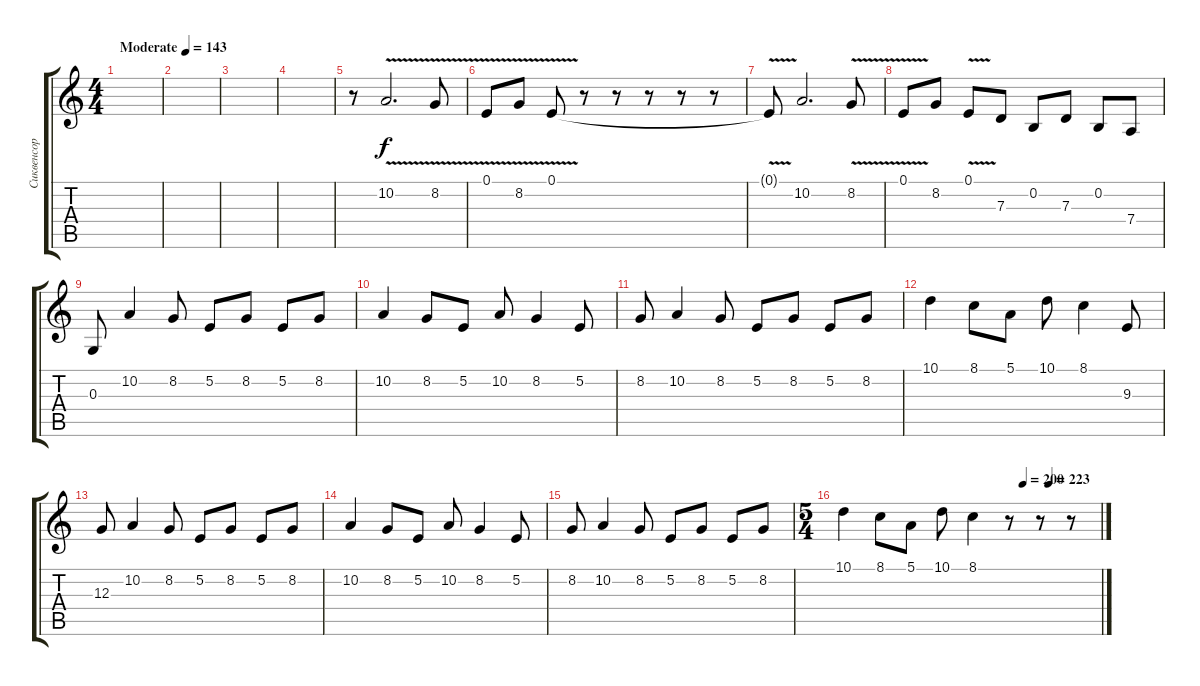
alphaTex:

\track ("Сиквенсор (клавишные)" "Сиквенсор ") {instrument lead1square}
\staff {score tabs}
\tuning (E4 B3 G3 D3 A2 E2) {hide}
\ts (4 4)
\tempo (143 "Moderate")
\clef g2
\ks c
|
|
|
|
r.8 10.2{v}.2{d} 8.2{v}.8 |
0.1{v}.8 8.2{v}.8 0.1{v}.8 r.8 r.8 r.8 r.8 r.8 |
0.1{t}.8 10.2.2{d} 8.2{v}.8 |
0.1{v}.8 8.2.8 0.1{v}.8 7.3.8 0.2.8 7.3.8 0.2.8 7.4.8 |
0.3.8 10.2.4 8.2.8 5.2.8 8.2.8 5.2.8 8.2.8 |
10.2.4 8.2.8 5.2.8 10.2.8 8.2.4 5.2.8 |
8.2.8 10.2.4 8.2.8 5.2.8 8.2.8 5.2.8 8.2.8 |
10.1.4 8.1.8 5.1.8 10.1.8 8.1.4 9.3.8 |
12.3.8 10.2.4 8.2.8 5.2.8 8.2.8 5.2.8 8.2.8 |
10.2.4 8.2.8 5.2.8 10.2.8 8.2.4 5.2.8 |
8.2.8 10.2.4 8.2.8 5.2.8 8.2.8 5.2.8 8.2.8 |
\ts (5 4)
\tempo (200 0.7)
\tempo (223 0.8)
10.1.4 8.1.8 5.1.8 10.1.8 8.1.4 r.8 r.8 r.8
